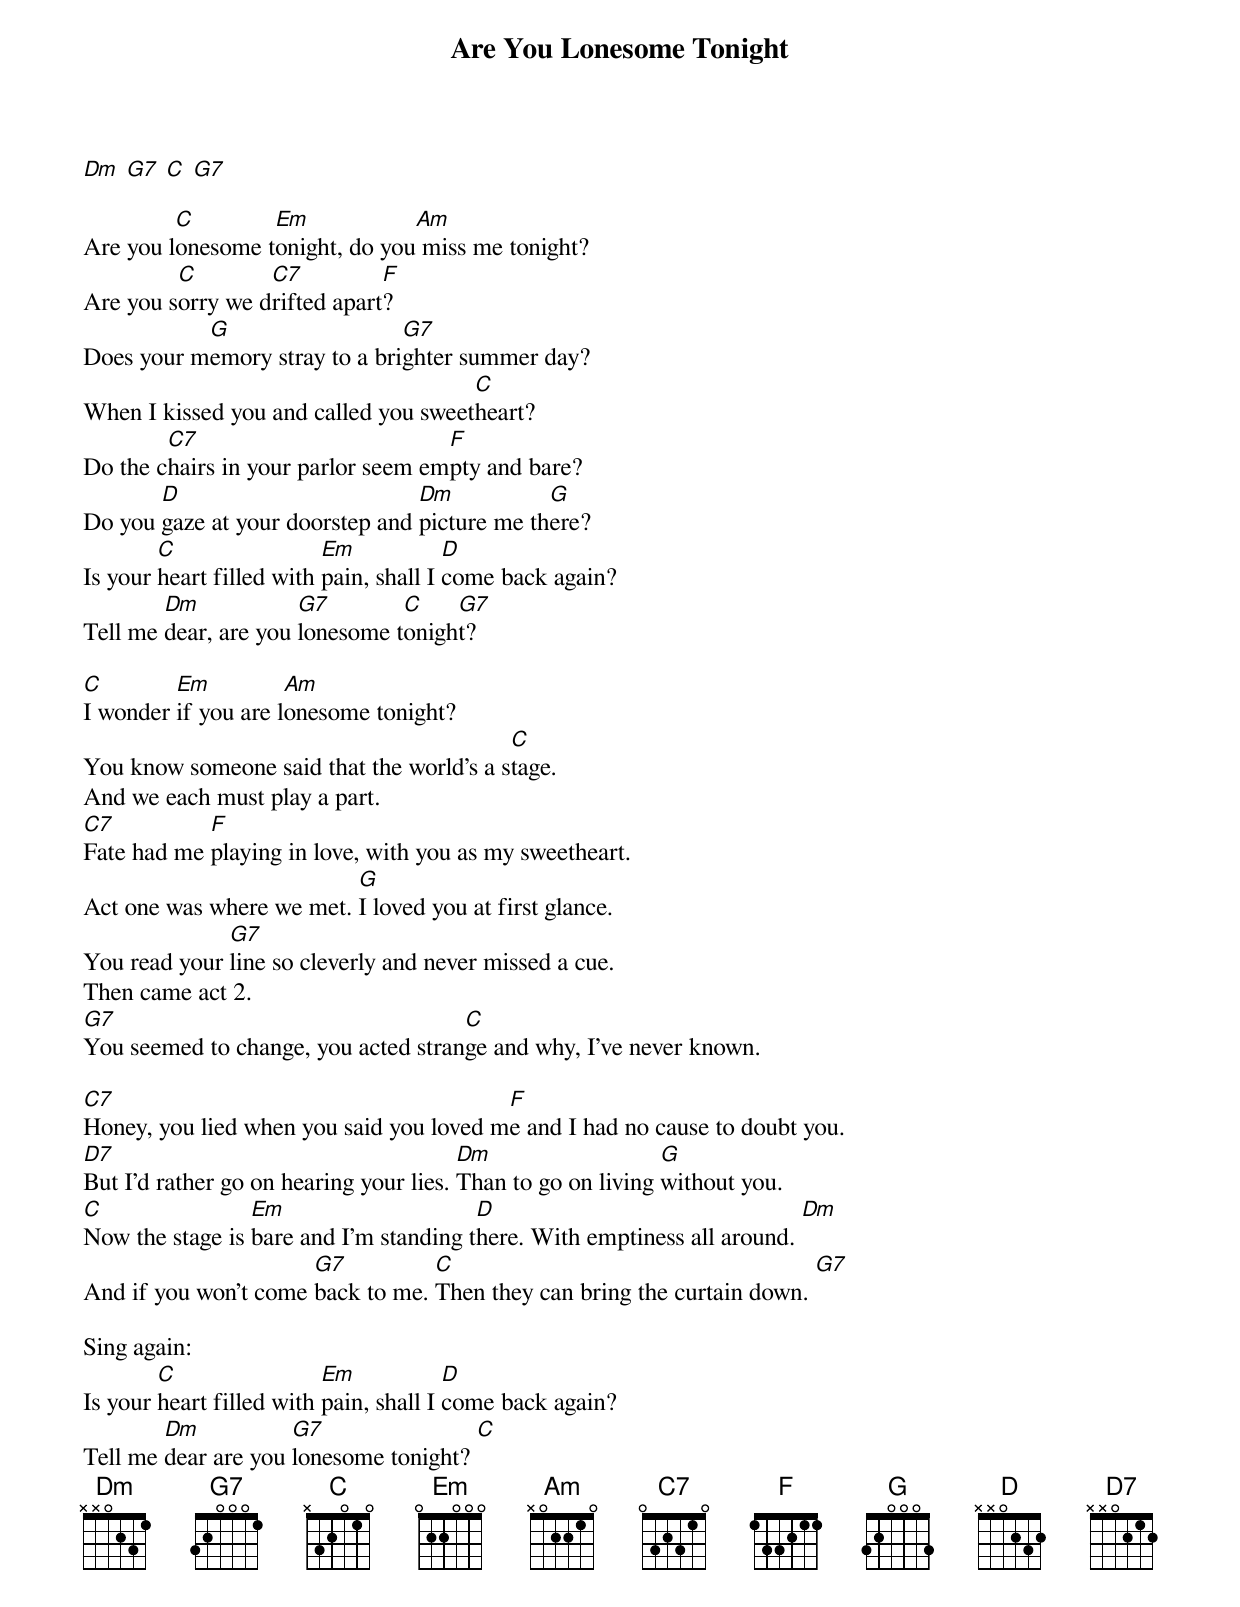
{title:Are You Lonesome Tonight}
[Dm] [G7] [C] [G7]

Are you l[C]onesome t[Em]onight, do you[Am] miss me tonight?
Are you s[C]orry we d[C7]rifted apart[F]?
Does your m[G]emory stray to a bri[G7]ghter summer day?
When I kissed you and called you sweet[C]heart?
Do the c[C7]hairs in your parlor seem em[F]pty and bare?
Do you [D]gaze at your doorstep and [Dm]picture me th[G]ere?
Is your [C]heart filled with [Em]pain, shall I [D]come back again?
Tell me [Dm]dear, are you [G7]lonesome t[C]onigh[G7]t?

[C]I wonder [Em]if you are l[Am]onesome tonight?
You know someone said that the world's a s[C]tage.
And we each must play a part.
[C7]Fate had me [F]playing in love, with you as my sweetheart.
Act one was where we met. [G]I loved you at first glance.
You read your [G7]line so cleverly and never missed a cue.
Then came act 2.
[G7]You seemed to change, you acted stran[C]ge and why, I've never known.

[C7]Honey, you lied when you said you loved m[F]e and I had no cause to doubt you.
[D7]But I'd rather go on hearing your lies. [Dm]Than to go on living [G]without you.
[C]Now the stage is [Em]bare and I'm standing t[D]here. With emptiness all around. [Dm]
And if you won't come [G7]back to me. [C]Then they can bring the curtain down. [G7]

Sing again:
Is your [C]heart filled with [Em]pain, shall I [D]come back again?
Tell me [Dm]dear are you [G7]lonesome tonight? [C]
